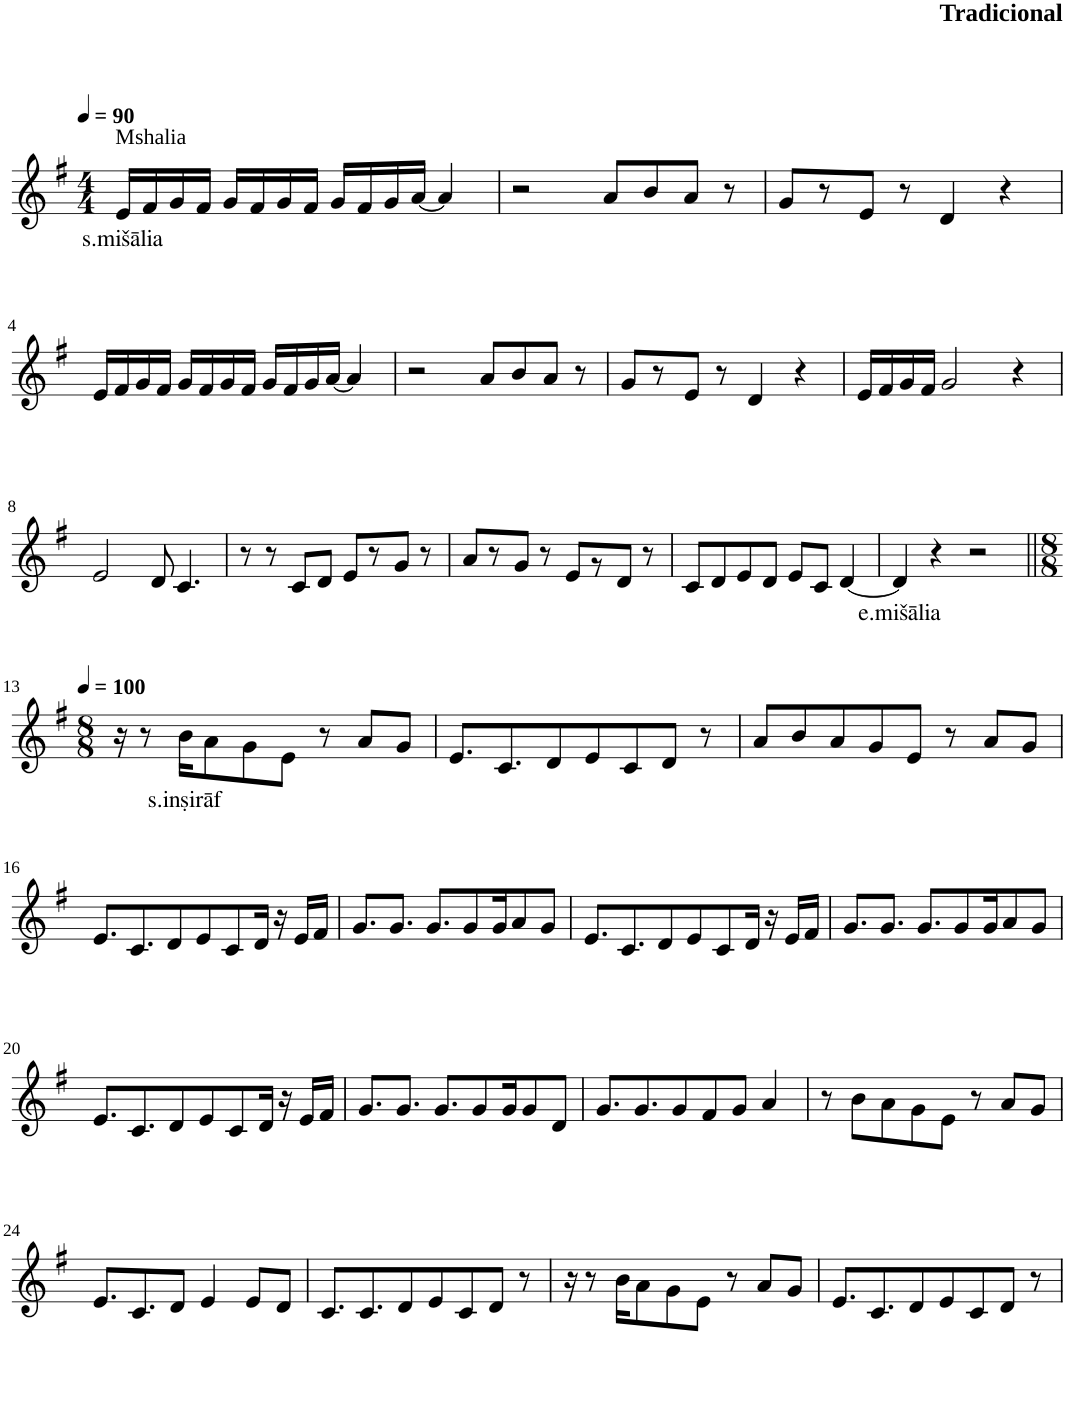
**kern	**text
*part1	*part1
*staff1	*staff1
*I"Violin	*
*clefG2	*
*k[f#]	*
*G:	*
*M4/4	*
*MM90	*
=1	=1
!LO:TX:a:t=Mshalia	!
!	!LO:LY:b
16e/LL	s.mišālia
16f#/	.
16g/	.
16f#/JJ	.
16g/LL	.
16f#/	.
16g/	.
16f#/JJ	.
16g/LL	.
16f#/	.
16g/	.
[16a/JJ	.
4a/]	.
=2	=2
2r	.
8a/L	.
8b/	.
8a/J	.
8r	.
=3	=3
8g/L	.
8r	.
8e/J	.
8r	.
4d/	.
4r	.
!!LO:LB:g=z
=4	=4
16e/LL	.
16f#/	.
16g/	.
16f#/JJ	.
16g/LL	.
16f#/	.
16g/	.
16f#/JJ	.
16g/LL	.
16f#/	.
16g/	.
[16a/JJ	.
4a/]	.
=5	=5
2r	.
8a/L	.
8b/	.
8a/J	.
8r	.
=6	=6
8g/L	.
8r	.
8e/J	.
8r	.
4d/	.
4r	.
=7	=7
16e/LL	.
16f#/	.
16g/	.
16f#/JJ	.
2g/	.
4r	.
!!LO:LB:g=z
=8	=8
2e/	.
8d/	.
4.c/	.
=9	=9
8r	.
8r	.
8c/L	.
8d/J	.
8e/L	.
8r	.
8g/J	.
8r	.
=10	=10
8a/L	.
8r	.
8g/J	.
8r	.
8e/L	.
8r	.
8d/J	.
8r	.
=11	=11
8c/L	.
8d/	.
8e/	.
8d/J	.
8e/L	.
8c/J	.
[4d/	.
=12	=12
!	!LO:LY:b
4d/]	e.mišālia
4r	.
2r	.
!!LO:LB:g=z
=13||	=13||
*M8/8	*
*MM100	*
16r	.
8r	.
!	!LO:LY:b
16b\KL	s.inṣirāf
8a\	.
8g\	.
8e\J	.
8r	.
8a/L	.
8g/J	.
=14	=14
8.e/L	.
8.c/	.
8d/	.
8e/	.
8c/	.
8d/J	.
8r	.
=15	=15
8a/L	.
8b/	.
8a/	.
8g/	.
8e/J	.
8r	.
8a/L	.
8g/J	.
!!LO:LB:g=z
=16	=16
8.e/L	.
8.c/	.
8d/	.
8e/	.
8c/	.
16d/Jk	.
16r	.
16e/LL	.
16f#/JJ	.
=17	=17
8.g/L	.
8.g/J	.
8.g/L	.
8g/	.
16g/K	.
8a/	.
8g/J	.
=18	=18
8.e/L	.
8.c/	.
8d/	.
8e/	.
8c/	.
16d/Jk	.
16r	.
16e/LL	.
16f#/JJ	.
=19	=19
8.g/L	.
8.g/J	.
8.g/L	.
8g/	.
16g/K	.
8a/	.
8g/J	.
!!LO:LB:g=z
=20	=20
8.e/L	.
8.c/	.
8d/	.
8e/	.
8c/	.
16d/Jk	.
16r	.
16e/LL	.
16f#/JJ	.
=21	=21
8.g/L	.
8.g/J	.
8.g/L	.
8g/	.
16g/K	.
8g/	.
8d/J	.
=22	=22
8.g/L	.
8.g/	.
8g/	.
8f#/	.
8g/J	.
4a/	.
=23	=23
8r	.
8b\L	.
8a\	.
8g\	.
8e\J	.
8r	.
8a/L	.
8g/J	.
!!LO:LB:g=z
=24	=24
8.e/L	.
8.c/	.
8d/J	.
4e/	.
8e/L	.
8d/J	.
=25	=25
8.c/L	.
8.c/	.
8d/	.
8e/	.
8c/	.
8d/J	.
8r	.
=26	=26
16r	.
8r	.
16b\KL	.
8a\	.
8g\	.
8e\J	.
8r	.
8a/L	.
8g/J	.
=27	=27
8.e/L	.
8.c/	.
8d/	.
8e/	.
8c/	.
8d/J	.
8r	.
=	=
*-	*-
